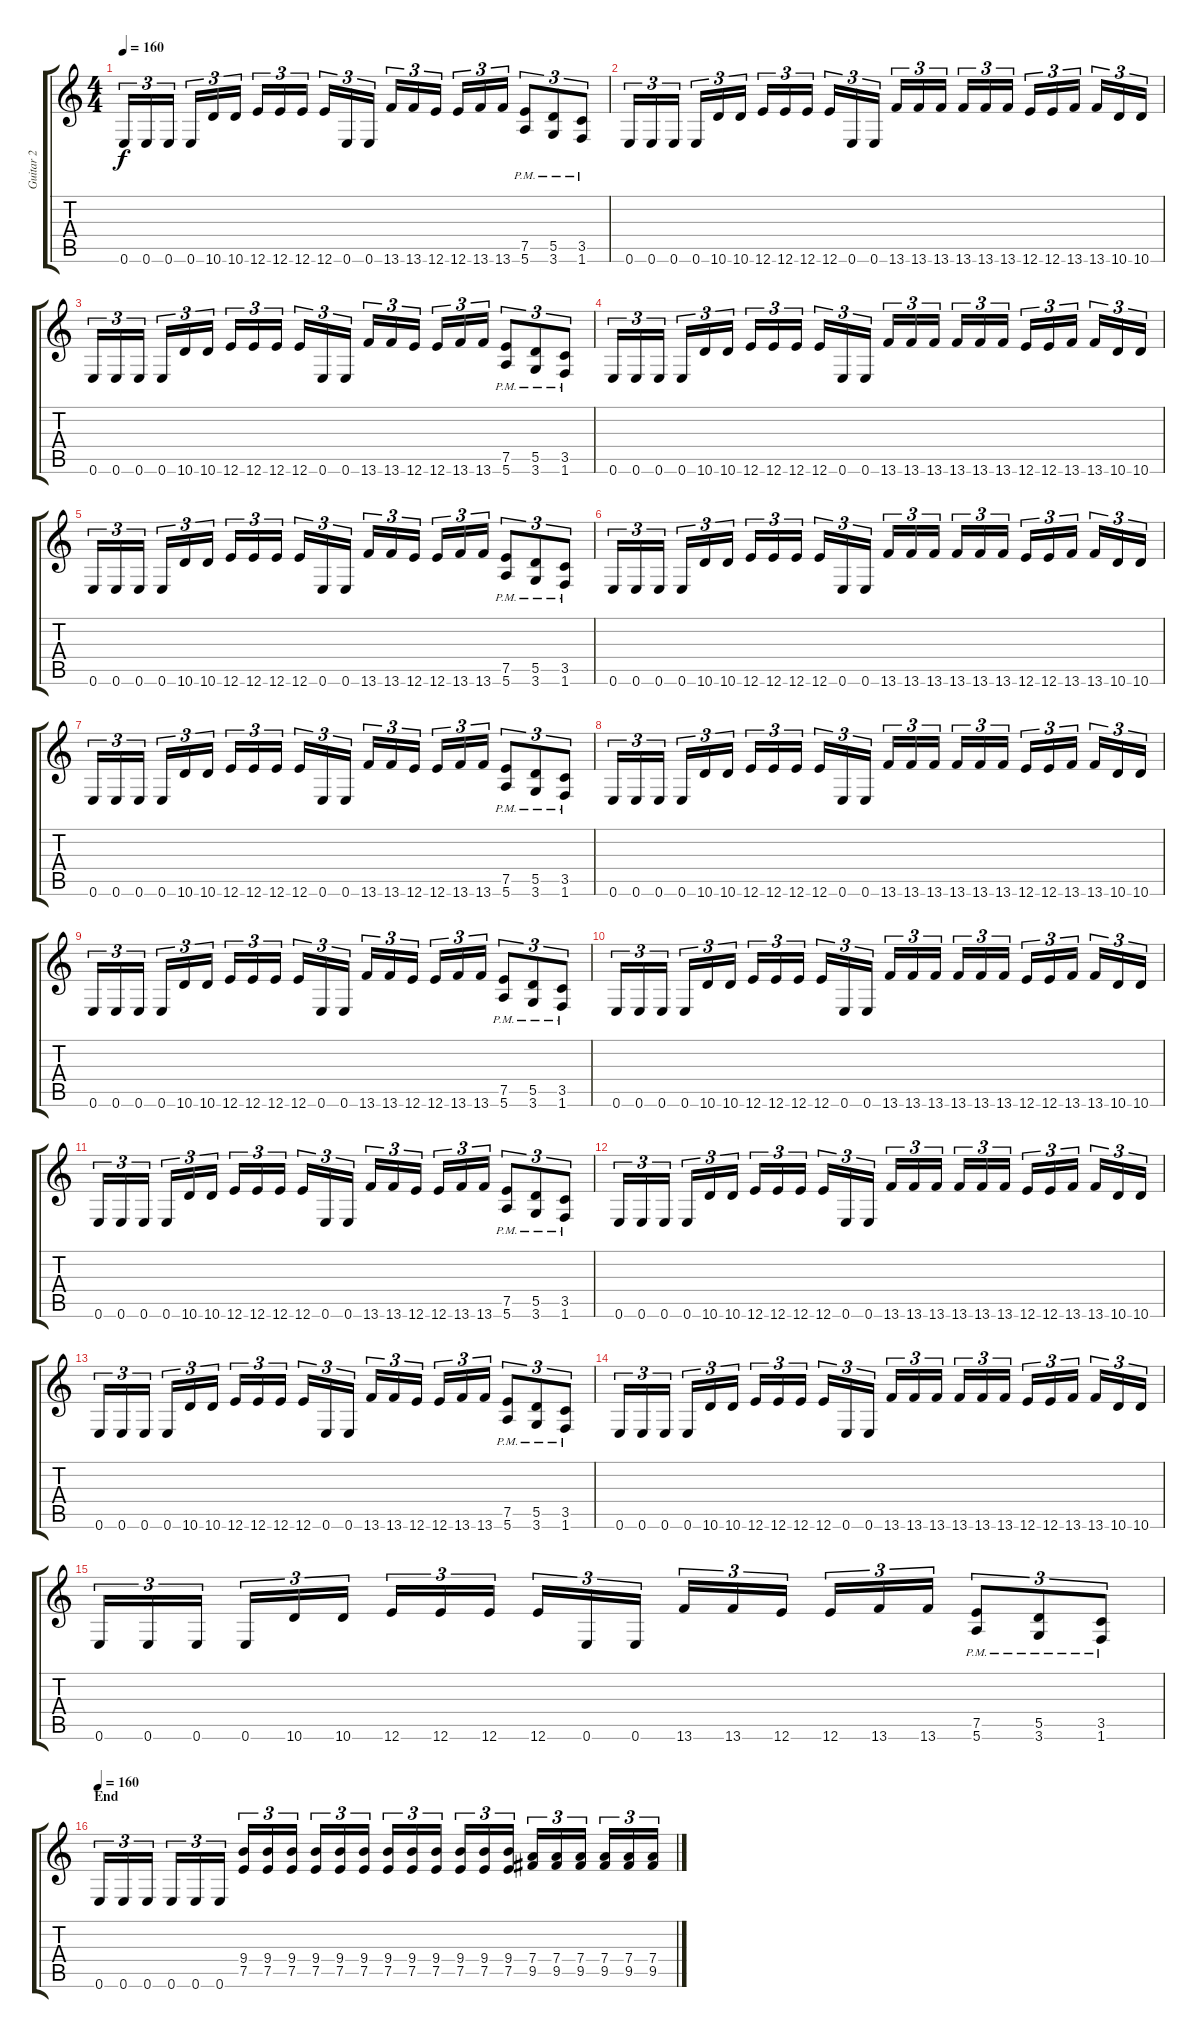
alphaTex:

\track ("Guitar 2" "Guitar 2") {instrument distortionguitar}
\staff {score tabs}
\tuning (E4 B3 G3 D3 A2 E2) {hide}
\ts (4 4)
\tempo 160
\clef g2
\ks c
0.6.16{tu (3 2) dy f} 0.6.16{tu (3 2)} 0.6.16{tu (3 2)} 0.6.16{tu (3 2)} 10.6.16{tu (3 2)} 10.6.16{tu (3 2)} 12.6.16{tu (3 2)} 12.6.16{tu (3 2)} 12.6.16{tu (3 2)} 12.6.16{tu (3 2)} 0.6.16{tu (3 2)} 0.6.16{tu (3 2)} 13.6.16{tu (3 2)} 13.6.16{tu (3 2)} 12.6.16{tu (3 2)} 12.6.16{tu (3 2)} 13.6.16{tu (3 2)} 13.6.16{tu (3 2)} (7.5{pm} 5.6{pm}).8{tu (3 2)} (5.5{pm} 3.6{pm}).8{tu (3 2)} (3.5{pm} 1.6{pm}).8{tu (3 2)} |
0.6.16{tu (3 2)} 0.6.16{tu (3 2)} 0.6.16{tu (3 2)} 0.6.16{tu (3 2)} 10.6.16{tu (3 2)} 10.6.16{tu (3 2)} 12.6.16{tu (3 2)} 12.6.16{tu (3 2)} 12.6.16{tu (3 2)} 12.6.16{tu (3 2)} 0.6.16{tu (3 2)} 0.6.16{tu (3 2)} 13.6.16{tu (3 2)} 13.6.16{tu (3 2)} 13.6.16{tu (3 2)} 13.6.16{tu (3 2)} 13.6.16{tu (3 2)} 13.6.16{tu (3 2)} 12.6.16{tu (3 2)} 12.6.16{tu (3 2)} 13.6.16{tu (3 2)} 13.6.16{tu (3 2)} 10.6.16{tu (3 2)} 10.6.16{tu (3 2)} |
0.6.16{tu (3 2)} 0.6.16{tu (3 2)} 0.6.16{tu (3 2)} 0.6.16{tu (3 2)} 10.6.16{tu (3 2)} 10.6.16{tu (3 2)} 12.6.16{tu (3 2)} 12.6.16{tu (3 2)} 12.6.16{tu (3 2)} 12.6.16{tu (3 2)} 0.6.16{tu (3 2)} 0.6.16{tu (3 2)} 13.6.16{tu (3 2)} 13.6.16{tu (3 2)} 12.6.16{tu (3 2)} 12.6.16{tu (3 2)} 13.6.16{tu (3 2)} 13.6.16{tu (3 2)} (7.5{pm} 5.6{pm}).8{tu (3 2)} (5.5{pm} 3.6{pm}).8{tu (3 2)} (3.5{pm} 1.6{pm}).8{tu (3 2)} |
0.6.16{tu (3 2)} 0.6.16{tu (3 2)} 0.6.16{tu (3 2)} 0.6.16{tu (3 2)} 10.6.16{tu (3 2)} 10.6.16{tu (3 2)} 12.6.16{tu (3 2)} 12.6.16{tu (3 2)} 12.6.16{tu (3 2)} 12.6.16{tu (3 2)} 0.6.16{tu (3 2)} 0.6.16{tu (3 2)} 13.6.16{tu (3 2)} 13.6.16{tu (3 2)} 13.6.16{tu (3 2)} 13.6.16{tu (3 2)} 13.6.16{tu (3 2)} 13.6.16{tu (3 2)} 12.6.16{tu (3 2)} 12.6.16{tu (3 2)} 13.6.16{tu (3 2)} 13.6.16{tu (3 2)} 10.6.16{tu (3 2)} 10.6.16{tu (3 2)} |
0.6.16{tu (3 2)} 0.6.16{tu (3 2)} 0.6.16{tu (3 2)} 0.6.16{tu (3 2)} 10.6.16{tu (3 2)} 10.6.16{tu (3 2)} 12.6.16{tu (3 2)} 12.6.16{tu (3 2)} 12.6.16{tu (3 2)} 12.6.16{tu (3 2)} 0.6.16{tu (3 2)} 0.6.16{tu (3 2)} 13.6.16{tu (3 2)} 13.6.16{tu (3 2)} 12.6.16{tu (3 2)} 12.6.16{tu (3 2)} 13.6.16{tu (3 2)} 13.6.16{tu (3 2)} (7.5{pm} 5.6{pm}).8{tu (3 2)} (5.5{pm} 3.6{pm}).8{tu (3 2)} (3.5{pm} 1.6{pm}).8{tu (3 2)} |
0.6.16{tu (3 2)} 0.6.16{tu (3 2)} 0.6.16{tu (3 2)} 0.6.16{tu (3 2)} 10.6.16{tu (3 2)} 10.6.16{tu (3 2)} 12.6.16{tu (3 2)} 12.6.16{tu (3 2)} 12.6.16{tu (3 2)} 12.6.16{tu (3 2)} 0.6.16{tu (3 2)} 0.6.16{tu (3 2)} 13.6.16{tu (3 2)} 13.6.16{tu (3 2)} 13.6.16{tu (3 2)} 13.6.16{tu (3 2)} 13.6.16{tu (3 2)} 13.6.16{tu (3 2)} 12.6.16{tu (3 2)} 12.6.16{tu (3 2)} 13.6.16{tu (3 2)} 13.6.16{tu (3 2)} 10.6.16{tu (3 2)} 10.6.16{tu (3 2)} |
0.6.16{tu (3 2)} 0.6.16{tu (3 2)} 0.6.16{tu (3 2)} 0.6.16{tu (3 2)} 10.6.16{tu (3 2)} 10.6.16{tu (3 2)} 12.6.16{tu (3 2)} 12.6.16{tu (3 2)} 12.6.16{tu (3 2)} 12.6.16{tu (3 2)} 0.6.16{tu (3 2)} 0.6.16{tu (3 2)} 13.6.16{tu (3 2)} 13.6.16{tu (3 2)} 12.6.16{tu (3 2)} 12.6.16{tu (3 2)} 13.6.16{tu (3 2)} 13.6.16{tu (3 2)} (7.5{pm} 5.6{pm}).8{tu (3 2)} (5.5{pm} 3.6{pm}).8{tu (3 2)} (3.5{pm} 1.6{pm}).8{tu (3 2)} |
0.6.16{tu (3 2)} 0.6.16{tu (3 2)} 0.6.16{tu (3 2)} 0.6.16{tu (3 2)} 10.6.16{tu (3 2)} 10.6.16{tu (3 2)} 12.6.16{tu (3 2)} 12.6.16{tu (3 2)} 12.6.16{tu (3 2)} 12.6.16{tu (3 2)} 0.6.16{tu (3 2)} 0.6.16{tu (3 2)} 13.6.16{tu (3 2)} 13.6.16{tu (3 2)} 13.6.16{tu (3 2)} 13.6.16{tu (3 2)} 13.6.16{tu (3 2)} 13.6.16{tu (3 2)} 12.6.16{tu (3 2)} 12.6.16{tu (3 2)} 13.6.16{tu (3 2)} 13.6.16{tu (3 2)} 10.6.16{tu (3 2)} 10.6.16{tu (3 2)} |
0.6.16{tu (3 2)} 0.6.16{tu (3 2)} 0.6.16{tu (3 2)} 0.6.16{tu (3 2)} 10.6.16{tu (3 2)} 10.6.16{tu (3 2)} 12.6.16{tu (3 2)} 12.6.16{tu (3 2)} 12.6.16{tu (3 2)} 12.6.16{tu (3 2)} 0.6.16{tu (3 2)} 0.6.16{tu (3 2)} 13.6.16{tu (3 2)} 13.6.16{tu (3 2)} 12.6.16{tu (3 2)} 12.6.16{tu (3 2)} 13.6.16{tu (3 2)} 13.6.16{tu (3 2)} (7.5{pm} 5.6{pm}).8{tu (3 2)} (5.5{pm} 3.6{pm}).8{tu (3 2)} (3.5{pm} 1.6{pm}).8{tu (3 2)} |
0.6.16{tu (3 2)} 0.6.16{tu (3 2)} 0.6.16{tu (3 2)} 0.6.16{tu (3 2)} 10.6.16{tu (3 2)} 10.6.16{tu (3 2)} 12.6.16{tu (3 2)} 12.6.16{tu (3 2)} 12.6.16{tu (3 2)} 12.6.16{tu (3 2)} 0.6.16{tu (3 2)} 0.6.16{tu (3 2)} 13.6.16{tu (3 2)} 13.6.16{tu (3 2)} 13.6.16{tu (3 2)} 13.6.16{tu (3 2)} 13.6.16{tu (3 2)} 13.6.16{tu (3 2)} 12.6.16{tu (3 2)} 12.6.16{tu (3 2)} 13.6.16{tu (3 2)} 13.6.16{tu (3 2)} 10.6.16{tu (3 2)} 10.6.16{tu (3 2)} |
0.6.16{tu (3 2)} 0.6.16{tu (3 2)} 0.6.16{tu (3 2)} 0.6.16{tu (3 2)} 10.6.16{tu (3 2)} 10.6.16{tu (3 2)} 12.6.16{tu (3 2)} 12.6.16{tu (3 2)} 12.6.16{tu (3 2)} 12.6.16{tu (3 2)} 0.6.16{tu (3 2)} 0.6.16{tu (3 2)} 13.6.16{tu (3 2)} 13.6.16{tu (3 2)} 12.6.16{tu (3 2)} 12.6.16{tu (3 2)} 13.6.16{tu (3 2)} 13.6.16{tu (3 2)} (7.5{pm} 5.6{pm}).8{tu (3 2)} (5.5{pm} 3.6{pm}).8{tu (3 2)} (3.5{pm} 1.6{pm}).8{tu (3 2)} |
0.6.16{tu (3 2)} 0.6.16{tu (3 2)} 0.6.16{tu (3 2)} 0.6.16{tu (3 2)} 10.6.16{tu (3 2)} 10.6.16{tu (3 2)} 12.6.16{tu (3 2)} 12.6.16{tu (3 2)} 12.6.16{tu (3 2)} 12.6.16{tu (3 2)} 0.6.16{tu (3 2)} 0.6.16{tu (3 2)} 13.6.16{tu (3 2)} 13.6.16{tu (3 2)} 13.6.16{tu (3 2)} 13.6.16{tu (3 2)} 13.6.16{tu (3 2)} 13.6.16{tu (3 2)} 12.6.16{tu (3 2)} 12.6.16{tu (3 2)} 13.6.16{tu (3 2)} 13.6.16{tu (3 2)} 10.6.16{tu (3 2)} 10.6.16{tu (3 2)} |
0.6.16{tu (3 2)} 0.6.16{tu (3 2)} 0.6.16{tu (3 2)} 0.6.16{tu (3 2)} 10.6.16{tu (3 2)} 10.6.16{tu (3 2)} 12.6.16{tu (3 2)} 12.6.16{tu (3 2)} 12.6.16{tu (3 2)} 12.6.16{tu (3 2)} 0.6.16{tu (3 2)} 0.6.16{tu (3 2)} 13.6.16{tu (3 2)} 13.6.16{tu (3 2)} 12.6.16{tu (3 2)} 12.6.16{tu (3 2)} 13.6.16{tu (3 2)} 13.6.16{tu (3 2)} (7.5{pm} 5.6{pm}).8{tu (3 2)} (5.5{pm} 3.6{pm}).8{tu (3 2)} (3.5{pm} 1.6{pm}).8{tu (3 2)} |
0.6.16{tu (3 2)} 0.6.16{tu (3 2)} 0.6.16{tu (3 2)} 0.6.16{tu (3 2)} 10.6.16{tu (3 2)} 10.6.16{tu (3 2)} 12.6.16{tu (3 2)} 12.6.16{tu (3 2)} 12.6.16{tu (3 2)} 12.6.16{tu (3 2)} 0.6.16{tu (3 2)} 0.6.16{tu (3 2)} 13.6.16{tu (3 2)} 13.6.16{tu (3 2)} 13.6.16{tu (3 2)} 13.6.16{tu (3 2)} 13.6.16{tu (3 2)} 13.6.16{tu (3 2)} 12.6.16{tu (3 2)} 12.6.16{tu (3 2)} 13.6.16{tu (3 2)} 13.6.16{tu (3 2)} 10.6.16{tu (3 2)} 10.6.16{tu (3 2)} |
0.6.16{tu (3 2)} 0.6.16{tu (3 2)} 0.6.16{tu (3 2)} 0.6.16{tu (3 2)} 10.6.16{tu (3 2)} 10.6.16{tu (3 2)} 12.6.16{tu (3 2)} 12.6.16{tu (3 2)} 12.6.16{tu (3 2)} 12.6.16{tu (3 2)} 0.6.16{tu (3 2)} 0.6.16{tu (3 2)} 13.6.16{tu (3 2)} 13.6.16{tu (3 2)} 12.6.16{tu (3 2)} 12.6.16{tu (3 2)} 13.6.16{tu (3 2)} 13.6.16{tu (3 2)} (7.5{pm} 5.6{pm}).8{tu (3 2)} (5.5{pm} 3.6{pm}).8{tu (3 2)} (3.5{pm} 1.6{pm}).8{tu (3 2)} |
\section ("" "End")
\tempo 160
0.6.16{tu (3 2)} 0.6.16{tu (3 2)} 0.6.16{tu (3 2)} 0.6.16{tu (3 2)} 0.6.16{tu (3 2)} 0.6.16{tu (3 2)} (9.4 7.5).16{tu (3 2)} (9.4 7.5).16{tu (3 2)} (9.4 7.5).16{tu (3 2)} (9.4 7.5).16{tu (3 2)} (9.4 7.5).16{tu (3 2)} (9.4 7.5).16{tu (3 2)} (9.4 7.5).16{tu (3 2)} (9.4 7.5).16{tu (3 2)} (9.4 7.5).16{tu (3 2)} (9.4 7.5).16{tu (3 2)} (9.4 7.5).16{tu (3 2)} (9.4 7.5).16{tu (3 2)} (7.4 9.5).16{tu (3 2)} (7.4 9.5).16{tu (3 2)} (7.4 9.5).16{tu (3 2)} (7.4 9.5).16{tu (3 2)} (7.4 9.5).16{tu (3 2)} (7.4 9.5).16{tu (3 2)}
